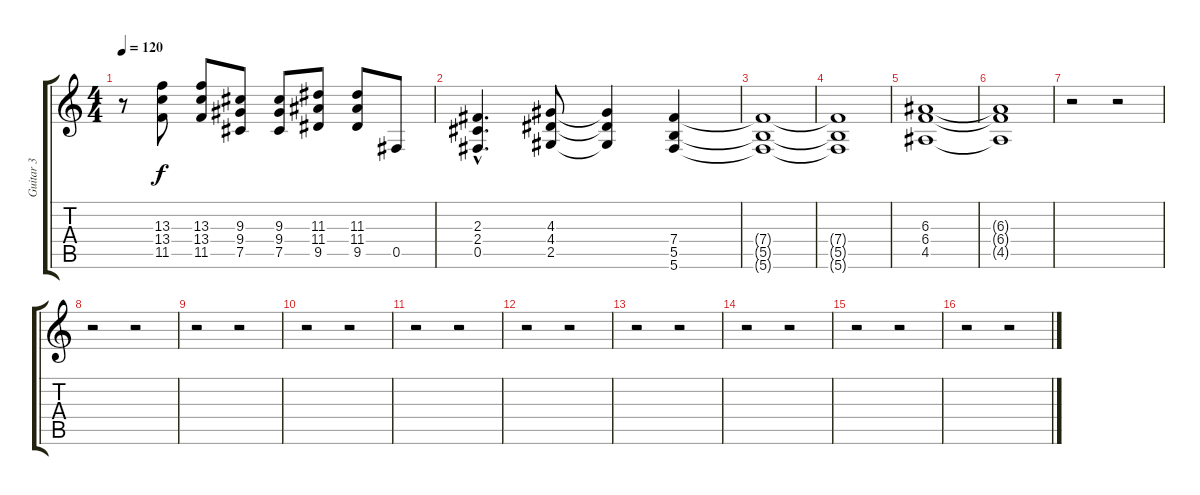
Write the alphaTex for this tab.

\track ("Guitar 3" "Guitar 3") {instrument overdrivenguitar}
\staff {score tabs}
\tuning (Db4 Ab3 E3 B2 Gb2 Db2) {hide}
\ts (4 4)
\tempo 120
\clef g2
\ks c
r.8{dy f} (13.3 13.4 11.5).8 (13.3 13.4 11.5).8 (9.3 9.4 7.5).8 (9.3 9.4 7.5).8 (11.3 11.4 9.5).8 (11.3 11.4 9.5).8 0.5.8 |
(2.3{hac} 2.4{hac} 0.5{hac}).4{d} (4.3 4.4 2.5).8 (4.3{t} 4.4{t} 2.5{t}).4 (7.4 5.5 5.6).4 |
(7.4{t} 5.5{t} 5.6{t}).1 |
(7.4{t} 5.5{t} 5.6{t}).1 |
(6.3 6.4 4.5).1 |
(6.3{t} 6.4{t} 4.5{t}).1 |
r.2 r.2 |
r.2 r.2 |
r.2 r.2 |
r.2 r.2 |
r.2 r.2 |
r.2 r.2 |
r.2 r.2 |
r.2 r.2 |
r.2 r.2 |
r.2 r.2
